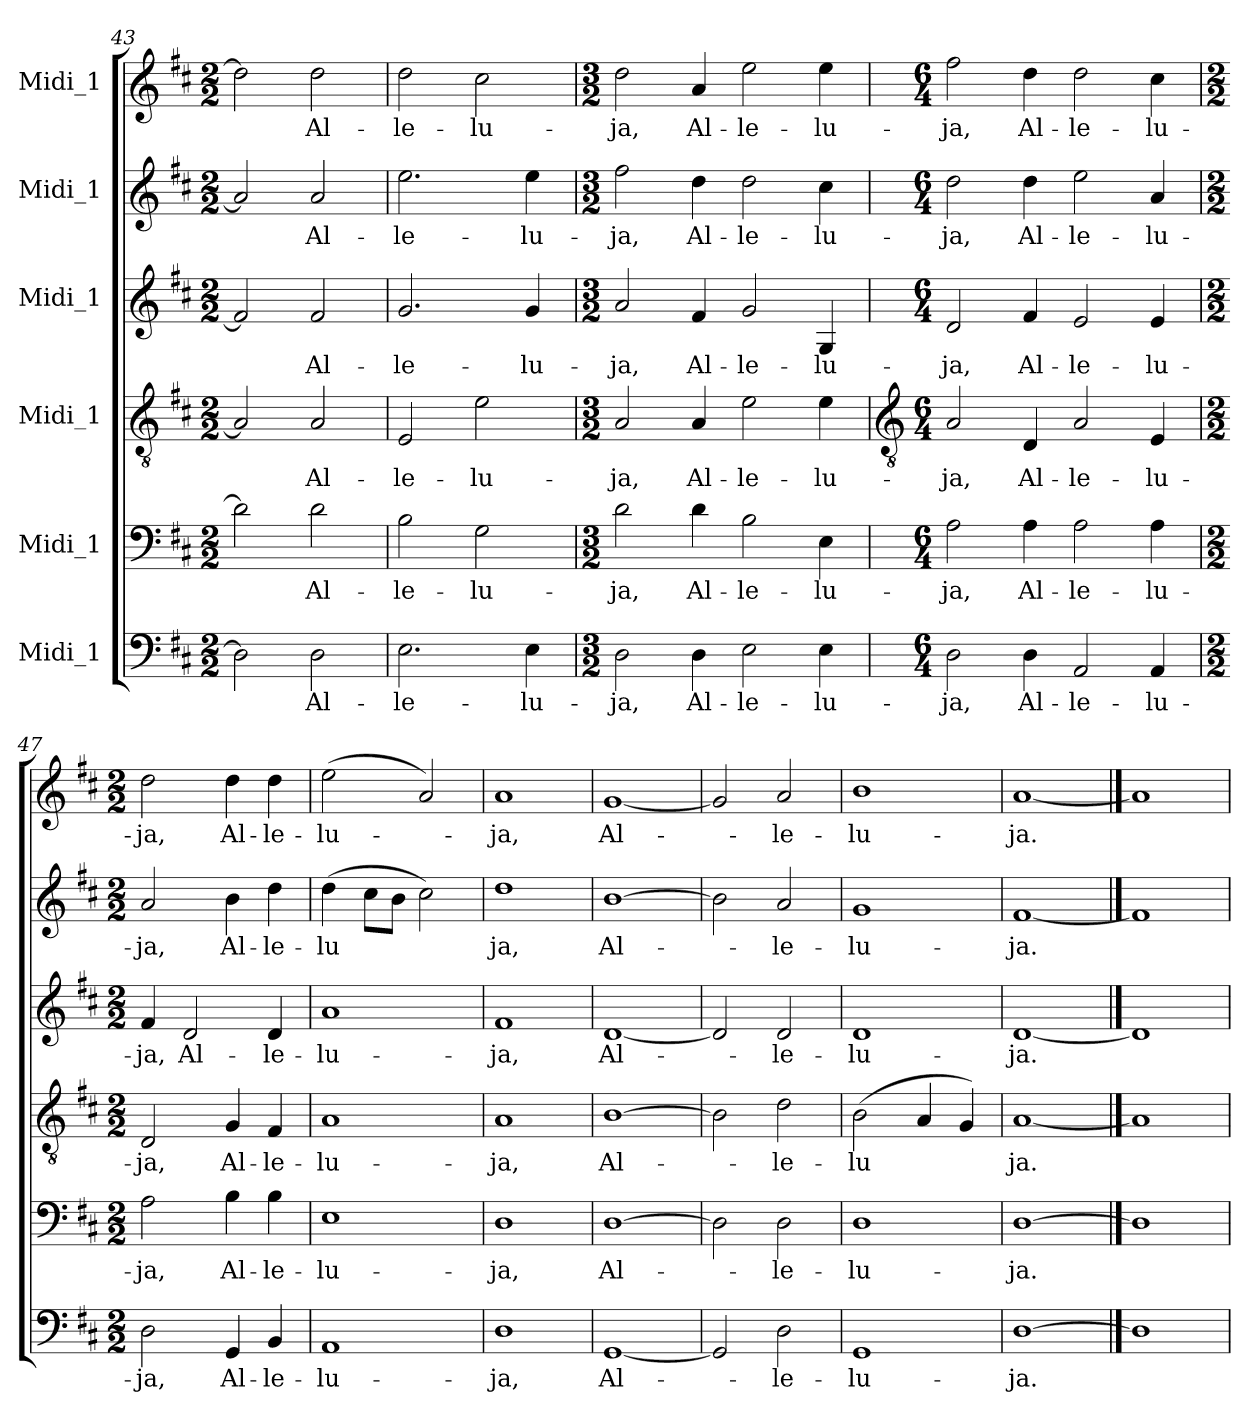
**kern	**text	**kern	**text	**kern	**text	**kern	**text	**kern	**text	**kern	**text
*part6	*part6	*part5	*part5	*part4	*part4	*part3	*part3	*part2	*part2	*part1	*part1
*staff6	*staff6	*staff5	*staff5	*staff4	*staff4	*staff3	*staff3	*staff2	*staff2	*staff1	*staff1
*I"Midi_1	*	*I"Midi_1	*	*I"Midi_1	*	*I"Midi_1	*	*I"Midi_1	*	*I"Midi_1	*
*clefF4	*	*clefF4	*	*clefGv2	*	*clefG2	*	*clefG2	*	*clefG2	*
*k[f#c#]	*	*k[f#c#]	*	*k[f#c#]	*	*k[f#c#]	*	*k[f#c#]	*	*k[f#c#]	*
*D:	*	*D:	*	*D:	*	*D:	*	*D:	*	*D:	*
*M2/2	*	*M2/2	*	*M2/2	*	*M2/2	*	*M2/2	*	*M2/2	*
=43	=43	=43	=43	=43	=43	=43	=43	=43	=43	=43	=43
2D]	.	2d]	.	2A]	.	2f#]	.	2a]	.	2dd]	.
!	!LO:LY:b	!	!LO:LY:b	!	!LO:LY:b	!	!LO:LY:b	!	!LO:LY:b	!	!LO:LY:b
2D	Al-	2d	Al-	2A	Al-	2f#	Al-	2a	Al-	2dd	Al-
=44	=44	=44	=44	=44	=44	=44	=44	=44	=44	=44	=44
!	!LO:LY:b	!	!LO:LY:b	!	!LO:LY:b	!	!LO:LY:b	!	!LO:LY:b	!	!LO:LY:b
2.E	-le-	2B	-le-	2E	-le-	2.g	-le-	2.ee	-le-	2dd	-le-
!	!	!	!LO:LY:b	!	!LO:LY:b	!	!	!	!	!	!LO:LY:b
.	.	2G	-lu-	2e	-lu-	.	.	.	.	2cc#	-lu-
!	!LO:LY:b	!	!	!	!	!	!LO:LY:b	!	!LO:LY:b	!	!
4E	-lu-	.	.	.	.	4g	-lu-	4ee	-lu-	.	.
=45	=45	=45	=45	=45	=45	=45	=45	=45	=45	=45	=45
*M3/2	*	*M3/2	*	*M3/2	*	*M3/2	*	*M3/2	*	*M3/2	*
!	!LO:LY:b	!	!LO:LY:b	!	!LO:LY:b	!	!LO:LY:b	!	!LO:LY:b	!	!LO:LY:b
2D	-ja,	2d	-ja,	2A	-ja,	2a	-ja,	2ff#	-ja,	2dd	-ja,
!	!LO:LY:b	!	!LO:LY:b	!	!LO:LY:b	!	!LO:LY:b	!	!LO:LY:b	!	!LO:LY:b
4D	Al-	4d	Al-	4A	Al-	4f#	Al-	4dd	Al-	4a	Al-
!	!LO:LY:b	!	!LO:LY:b	!	!LO:LY:b	!	!LO:LY:b	!	!LO:LY:b	!	!LO:LY:b
2E	-le-	2B	-le-	2e	-le-	2g	-le-	2dd	-le-	2ee	-le-
!	!LO:LY:b	!	!LO:LY:b	!	!LO:LY:b	!	!LO:LY:b	!	!LO:LY:b	!	!LO:LY:b
4E	-lu-	4E	-lu-	4e	-lu-	4G	-lu-	4cc#	-lu-	4ee	-lu-
!!LO:LB:g=z
=46	=46	=46	=46	=46	=46	=46	=46	=46	=46	=46	=46
*	*	*	*	*clefGv2	*	*	*	*	*	*	*
*M6/4	*	*M6/4	*	*M6/4	*	*M6/4	*	*M6/4	*	*M6/4	*
!	!LO:LY:b	!	!LO:LY:b	!	!LO:LY:b	!	!LO:LY:b	!	!LO:LY:b	!	!LO:LY:b
2D	-ja,	2A	-ja,	2A	-ja,	2d	-ja,	2dd	-ja,	2ff#	-ja,
!	!LO:LY:b	!	!LO:LY:b	!	!LO:LY:b	!	!LO:LY:b	!	!LO:LY:b	!	!LO:LY:b
4D	Al-	4A	Al-	4D	Al-	4f#	Al-	4dd	Al-	4dd	Al-
!	!LO:LY:b	!	!LO:LY:b	!	!LO:LY:b	!	!LO:LY:b	!	!LO:LY:b	!	!LO:LY:b
2AA	-le-	2A	-le-	2A	-le-	2e	-le-	2ee	-le-	2dd	-le-
!	!LO:LY:b	!	!LO:LY:b	!	!LO:LY:b	!	!LO:LY:b	!	!LO:LY:b	!	!LO:LY:b
4AA	-lu-	4A	-lu-	4E	-lu-	4e	-lu-	4a	-lu-	4cc#	-lu-
=47	=47	=47	=47	=47	=47	=47	=47	=47	=47	=47	=47
*M2/2	*	*M2/2	*	*M2/2	*	*M2/2	*	*M2/2	*	*M2/2	*
!	!LO:LY:b	!	!LO:LY:b	!	!LO:LY:b	!	!LO:LY:b	!	!LO:LY:b	!	!LO:LY:b
2D	-ja,	2A	-ja,	2D	-ja,	4f#	-ja,	2a	-ja,	2dd	-ja,
!	!	!	!	!	!	!	!LO:LY:b	!	!	!	!
.	.	.	.	.	.	2d	Al-	.	.	.	.
!	!LO:LY:b	!	!LO:LY:b	!	!LO:LY:b	!	!	!	!LO:LY:b	!	!LO:LY:b
4GG	Al-	4B	Al-	4G	Al-	.	.	4b	Al-	4dd	Al-
!	!LO:LY:b	!	!LO:LY:b	!	!LO:LY:b	!	!LO:LY:b	!	!LO:LY:b	!	!LO:LY:b
4BB	-le-	4B	-le-	4F#	-le-	4d	-le-	4dd	-le-	4dd	-le-
=48	=48	=48	=48	=48	=48	=48	=48	=48	=48	=48	=48
!	!LO:LY:b	!	!LO:LY:b	!	!LO:LY:b	!	!LO:LY:b	!	!LO:LY:b	!	!LO:LY:b
1AA	-lu-	1E	-lu-	1A	-lu-	1a	-lu-	(>4dd	-lu	(>2ee	-lu-
.	.	.	.	.	.	.	.	8cc#L	.	.	.
.	.	.	.	.	.	.	.	8bJ	.	.	.
.	.	.	.	.	.	.	.	2cc#)	.	2a)	.
=49	=49	=49	=49	=49	=49	=49	=49	=49	=49	=49	=49
!	!LO:LY:b	!	!LO:LY:b	!	!LO:LY:b	!	!LO:LY:b	!	!LO:LY:b	!	!LO:LY:b
1D	-ja,	1D	-ja,	1A	-ja,	1f#	-ja,	1dd	ja,	1a	-ja,
=50	=50	=50	=50	=50	=50	=50	=50	=50	=50	=50	=50
!	!LO:LY:b	!	!LO:LY:b	!	!LO:LY:b	!	!LO:LY:b	!	!LO:LY:b	!	!LO:LY:b
[1GG	Al-	[1D	Al-	[1B	Al-	[1d	Al-	[1b	Al-	[1g	Al-
=51	=51	=51	=51	=51	=51	=51	=51	=51	=51	=51	=51
2GG]	.	2D]	.	2B]	.	2d]	.	2b]	.	2g]	.
!	!LO:LY:b	!	!LO:LY:b	!	!LO:LY:b	!	!LO:LY:b	!	!LO:LY:b	!	!LO:LY:b
2D	-le-	2D	-le-	2d	-le-	2d	-le-	2a	-le-	2a	-le-
=52	=52	=52	=52	=52	=52	=52	=52	=52	=52	=52	=52
!	!LO:LY:b	!	!LO:LY:b	!	!LO:LY:b	!	!LO:LY:b	!	!LO:LY:b	!	!LO:LY:b
1GG	-lu-	1D	-lu-	(<2B	-lu	1d	-lu-	1g	-lu-	1b	-lu-
.	.	.	.	4A	.	.	.	.	.	.	.
.	.	.	.	4G)	.	.	.	.	.	.	.
=53	=53	=53	=53	=53	=53	=53	=53	=53	=53	=53	=53
!	!LO:LY:b	!	!LO:LY:b	!	!LO:LY:b	!	!LO:LY:b	!	!LO:LY:b	!	!LO:LY:b
[1D	-ja.	[1D	-ja.	[1A	ja.	[1d	-ja.	[1f#	-ja.	[1a	-ja.
==54	==54	==54	==54	==54	==54	==54	==54	==54	==54	==54	==54
1D]	.	1D]	.	1A]	.	1d]	.	1f#]	.	1a]	.
=	=	=	=	=	=	=	=	=	=	=	=
*-	*-	*-	*-	*-	*-	*-	*-	*-	*-	*-	*-
